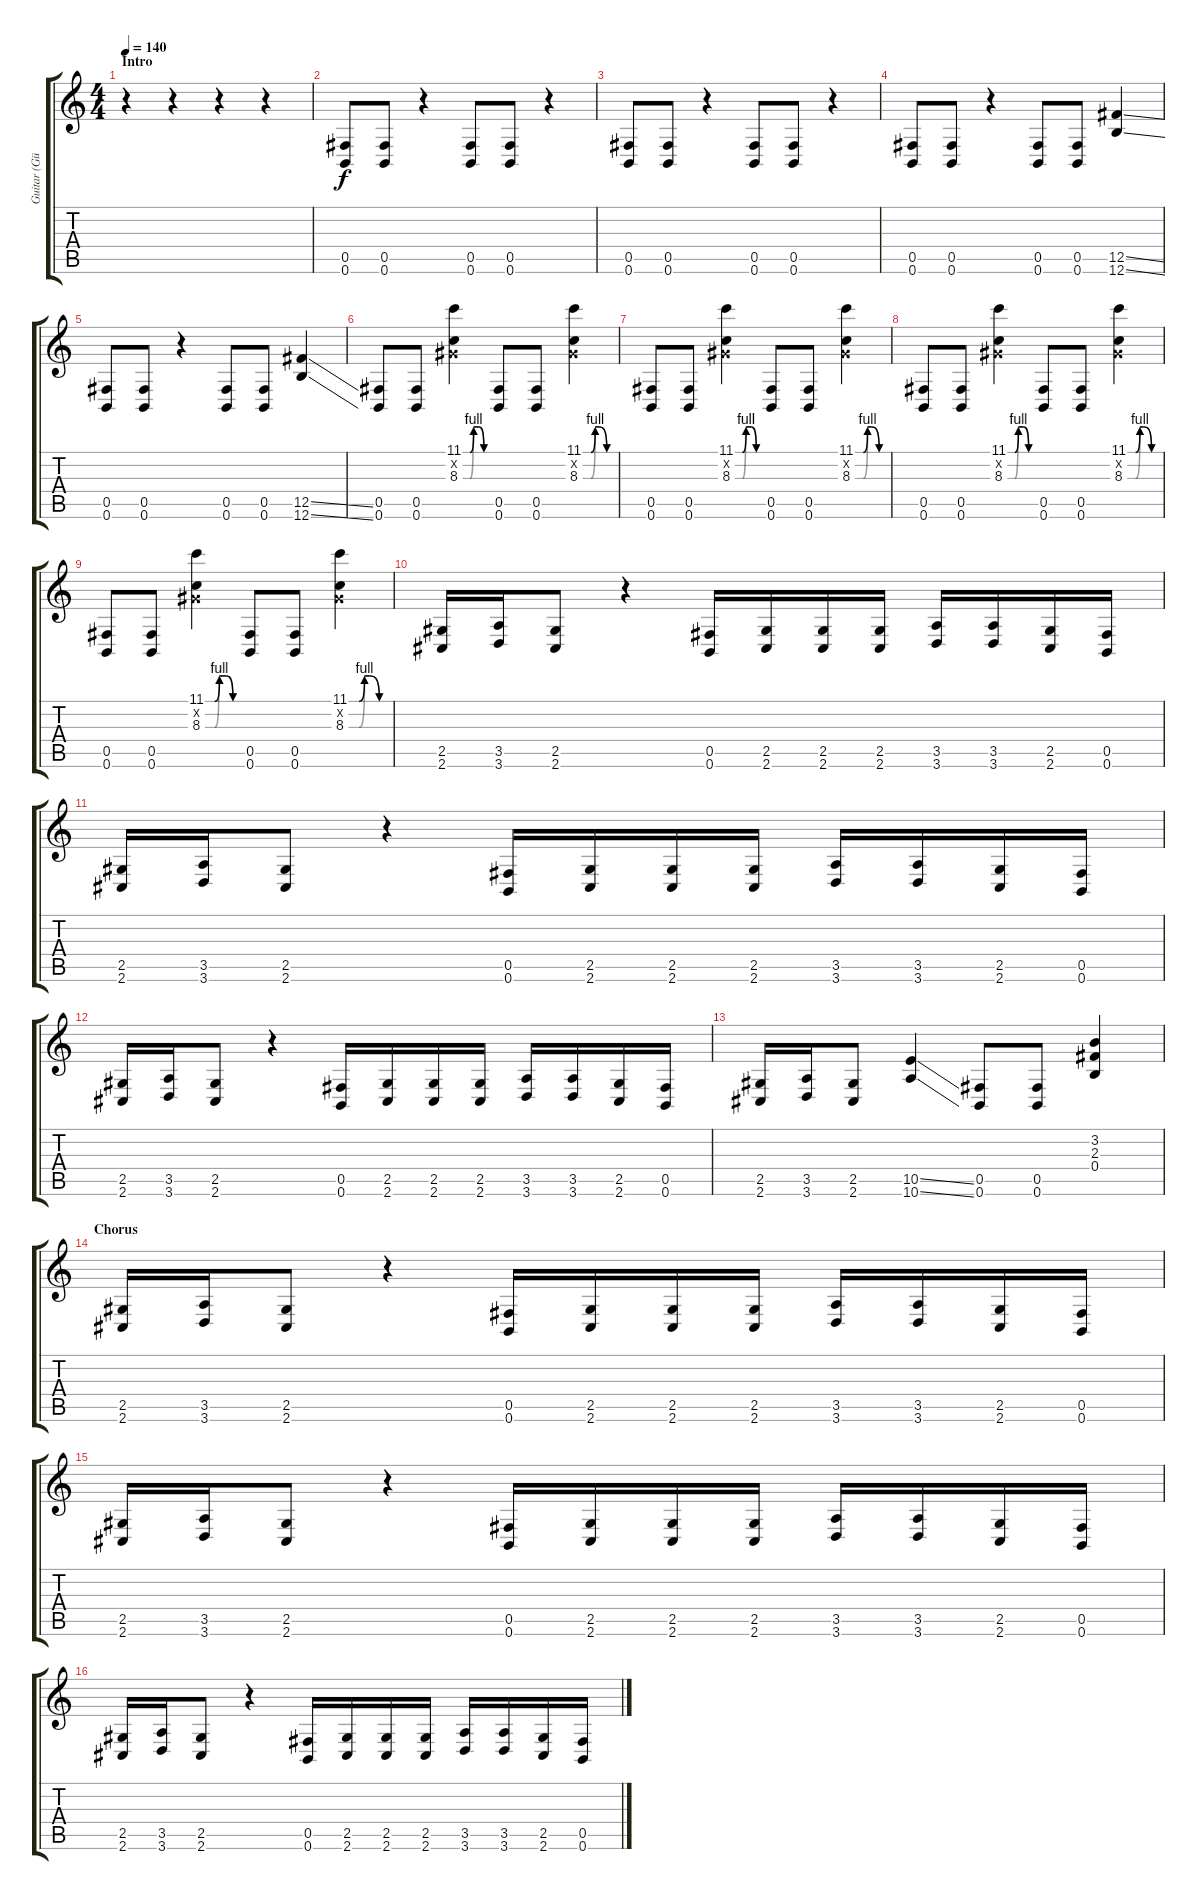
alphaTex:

\track ("Guitar (Güüg)" "Guitar (Gü") {instrument distortionguitar}
\staff {score tabs}
\tuning (Db4 Ab3 E3 B2 Gb2 B1) {hide}
\ts (4 4)
\section ("" "Intro")
\tempo 140
\clef g2
\ks c
r.4{dy f instrument distortionguitar} r.4 r.4 r.4 |
(0.5 0.6).8 (0.5 0.6).8 r.4 (0.5 0.6).8 (0.5 0.6).8 r.4 |
(0.5 0.6).8 (0.5 0.6).8 r.4 (0.5 0.6).8 (0.5 0.6).8 r.4 |
(0.5 0.6).8 (0.5 0.6).8 r.4 (0.5 0.6).8 (0.5 0.6).8 (12.5{ss} 12.6{ss}).4 |
(0.5 0.6).8 (0.5 0.6).8 r.4 (0.5 0.6).8 (0.5 0.6).8 (12.5{ss} 12.6{ss}).4 |
(0.5 0.6).8 (0.5 0.6).8 (11.1{be (custom 0 0 15 0 23 4 34 4 45 0 60 0)} 0.2{x} 8.3{be (custom 0 0 15 0 22 4 30 4 45 0 60 0)}).4 (0.5 0.6).8 (0.5 0.6).8 (11.1{be (custom 0 0 15 0 23 4 30 4 45 0 60 0)} 0.2{x} 8.3{be (custom 0 0 15 0 23 4 30 4 45 0 60 0)}).4 |
(0.5 0.6).8 (0.5 0.6).8 (11.1{be (custom 0 0 15 0 23 4 34 4 45 0 60 0)} 0.2{x} 8.3{be (custom 0 0 15 0 22 4 30 4 45 0 60 0)}).4 (0.5 0.6).8 (0.5 0.6).8 (11.1{be (custom 0 0 15 0 23 4 30 4 45 0 60 0)} 0.2{x} 8.3{be (custom 0 0 15 0 23 4 30 4 45 0 60 0)}).4 |
(0.5 0.6).8 (0.5 0.6).8 (11.1{be (custom 0 0 15 0 23 4 34 4 45 0 60 0)} 0.2{x} 8.3{be (custom 0 0 15 0 22 4 30 4 45 0 60 0)}).4 (0.5 0.6).8 (0.5 0.6).8 (11.1{be (custom 0 0 15 0 23 4 30 4 45 0 60 0)} 0.2{x} 8.3{be (custom 0 0 15 0 23 4 30 4 45 0 60 0)}).4 |
(0.5 0.6).8 (0.5 0.6).8 (11.1{be (custom 0 0 15 0 23 4 34 4 45 0 60 0)} 0.2{x} 8.3{be (custom 0 0 15 0 22 4 30 4 45 0 60 0)}).4 (0.5 0.6).8 (0.5 0.6).8 (11.1{be (custom 0 0 15 0 23 4 30 4 45 0 60 0)} 0.2{x} 8.3{be (custom 0 0 15 0 23 4 30 4 45 0 60 0)}).4 |
(2.5 2.6).16 (3.5 3.6).16 (2.5 2.6).8 r.4 (0.5 0.6).16 (2.5 2.6).16 (2.5 2.6).16 (2.5 2.6).16 (3.5 3.6).16 (3.5 3.6).16 (2.5 2.6).16 (0.5 0.6).16 |
(2.5 2.6).16 (3.5 3.6).16 (2.5 2.6).8 r.4 (0.5 0.6).16 (2.5 2.6).16 (2.5 2.6).16 (2.5 2.6).16 (3.5 3.6).16 (3.5 3.6).16 (2.5 2.6).16 (0.5 0.6).16 |
(2.5 2.6).16 (3.5 3.6).16 (2.5 2.6).8 r.4 (0.5 0.6).16 (2.5 2.6).16 (2.5 2.6).16 (2.5 2.6).16 (3.5 3.6).16 (3.5 3.6).16 (2.5 2.6).16 (0.5 0.6).16 |
(2.5 2.6).16 (3.5 3.6).16 (2.5 2.6).8 (10.5{ss} 10.6{ss}).4 (0.5 0.6).8 (0.5 0.6).8 (3.2 2.3 0.4).4 |
\section ("" "Chorus")
(2.5 2.6).16 (3.5 3.6).16 (2.5 2.6).8 r.4 (0.5 0.6).16 (2.5 2.6).16 (2.5 2.6).16 (2.5 2.6).16 (3.5 3.6).16 (3.5 3.6).16 (2.5 2.6).16 (0.5 0.6).16 |
(2.5 2.6).16 (3.5 3.6).16 (2.5 2.6).8 r.4 (0.5 0.6).16 (2.5 2.6).16 (2.5 2.6).16 (2.5 2.6).16 (3.5 3.6).16 (3.5 3.6).16 (2.5 2.6).16 (0.5 0.6).16 |
(2.5 2.6).16 (3.5 3.6).16 (2.5 2.6).8 r.4 (0.5 0.6).16 (2.5 2.6).16 (2.5 2.6).16 (2.5 2.6).16 (3.5 3.6).16 (3.5 3.6).16 (2.5 2.6).16 (0.5 0.6).16
